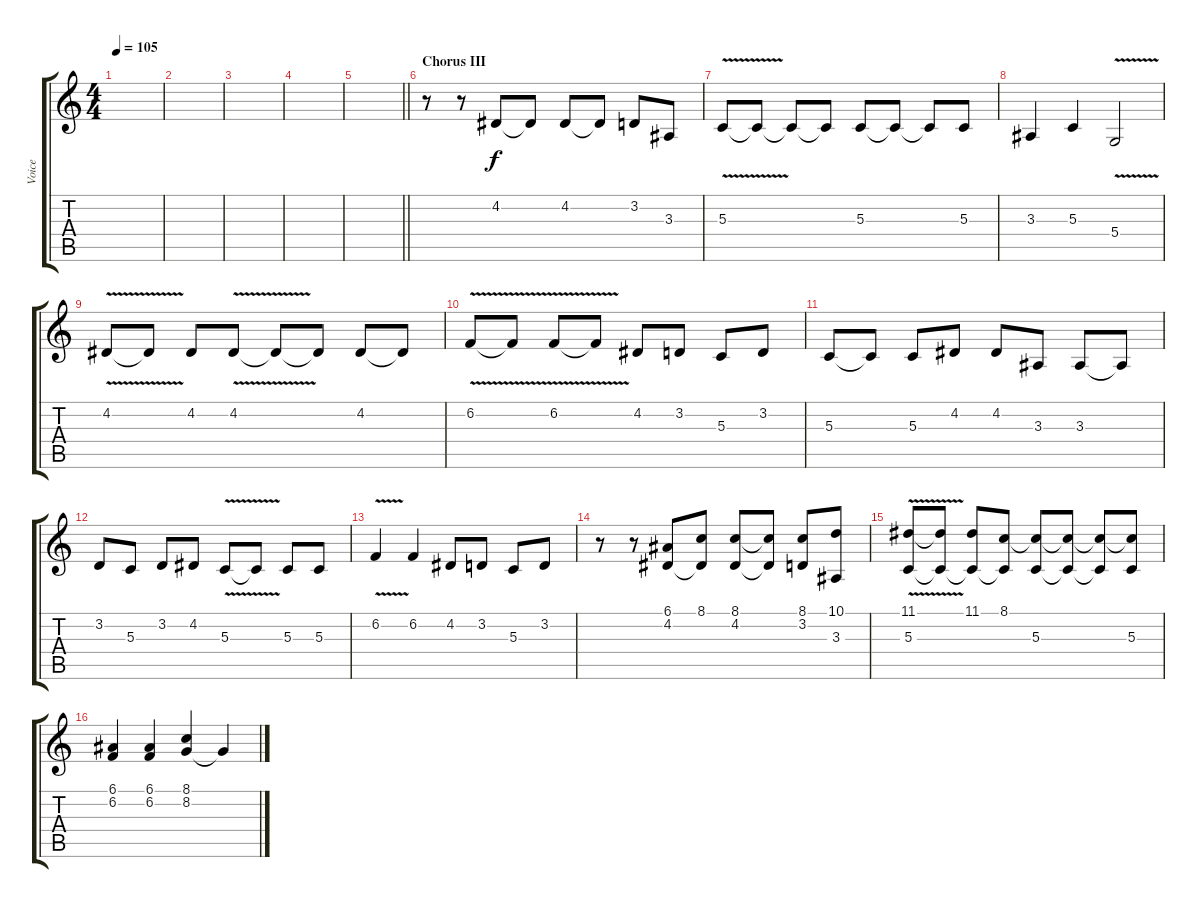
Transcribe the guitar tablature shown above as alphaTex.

\track ("Voice" "Voice") {instrument flute}
\staff {score tabs}
\tuning (E4 B3 G3 D3 A2 E2) {hide}
\ts (4 4)
\tempo 105
\clef g2
\ks c
|
|
|
|
\barLineRight lightlight
|
\section ("" "Chorus III")
r.8{volume 12} r.8 4.2.8 4.2{t}.8 4.2.8 4.2{t}.8 3.2.8 3.3.8 |
5.3{v}.8 5.3{t}.8 5.3{t}.8 5.3{t}.8 5.3.8 5.3{t}.8 5.3{t}.8 5.3.8 |
3.3.4 5.3.4 5.4{v}.2 |
4.2{v}.8 4.2{t}.8 4.2.8 4.2{v}.8 4.2{t}.8 4.2{t}.8 4.2.8 4.2{t}.8 |
6.2{v}.8 6.2{t}.8 6.2{v}.8 6.2{t}.8 4.2.8 3.2.8 5.3.8 3.2.8 |
5.3.8 5.3{t}.8 5.3.8 4.2.8 4.2.8 3.3.8 3.3.8 3.3{t}.8 |
3.2.8 5.3.8 3.2.8 4.2.8 5.3{v}.8 5.3{t}.8 5.3.8 5.3.8 |
6.2{v}.4 6.2.4 4.2.8 3.2.8 5.3.8 3.2.8 |
r.8{volume 10} r.8 (6.1 4.2).8 (8.1 4.2{t}).8 (8.1 4.2).8 (8.1{t} 4.2{t}).8 (8.1 3.2).8 (10.1 3.3).8 |
(11.1 5.3{v}).8 (11.1{t} 5.3{t}).8 (11.1 5.3{t}).8 (8.1 5.3{t}).8 (8.1{t} 5.3).8 (8.1{t} 5.3{t}).8 (8.1{t} 5.3{t}).8 (8.1{t} 5.3).8 |
(6.1 6.2).4 (6.1 6.2).4 (8.1 8.2).4 8.2{t}.4
